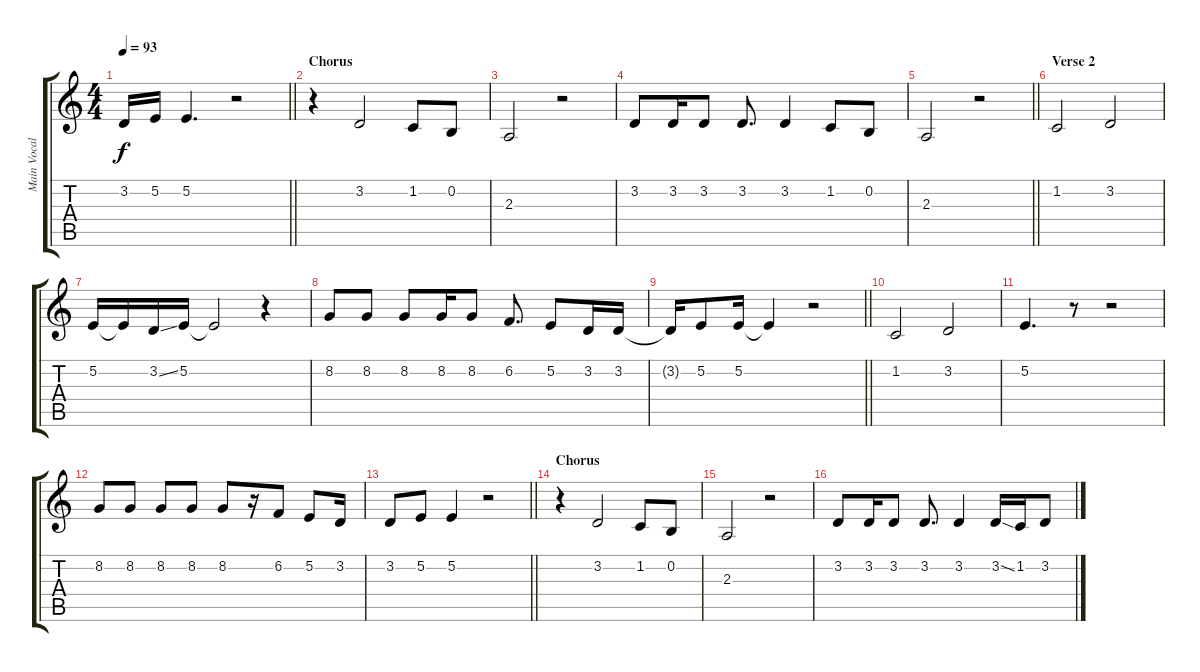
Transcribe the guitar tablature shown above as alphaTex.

\track ("Main Vocal" "Main Vocal") {instrument musicbox}
\staff {score tabs}
\tuning (E4 B3 G3 D3 A2 E2) {hide}
\ts (4 4)
\tempo 93
\clef g2
\barLineRight lightlight
\ks c
3.2{t}.16{dy f} 5.2.16 5.2.4{d} r.2 |
\section ("" "Chorus")
r.4 3.2.2 1.2.8 0.2.8 |
2.3.2 r.2 |
3.2.8 3.2.16 3.2.8 3.2.8{d} 3.2.4 1.2.8 0.2.8 |
\barLineRight lightlight
2.3.2 r.2 |
\section ("" "Verse 2")
1.2.2 3.2.2 |
5.2.16 5.2{t}.16 3.2{ss}.16 5.2.16 5.2{t}.2 r.4 |
8.2.8 8.2.8 8.2.8 8.2.16 8.2.8 6.2.8{d} 5.2.8 3.2.16 3.2.16 |
\barLineRight lightlight
3.2{t}.16 5.2.8 5.2.16 5.2{t}.4 r.2 |
1.2.2 3.2.2 |
5.2.4{d} r.8 r.2 |
8.2.8 8.2.8 8.2.8 8.2.8 8.2.8 r.16 6.2.8 5.2.8 3.2.16 |
\barLineRight lightlight
3.2.8 5.2.8 5.2.4 r.2 |
\section ("" "Chorus")
r.4 3.2.2 1.2.8 0.2.8 |
2.3.2 r.2 |
3.2.8 3.2.16 3.2.8 3.2.8{d} 3.2.4 3.2{ss}.16 1.2.16 3.2.8
